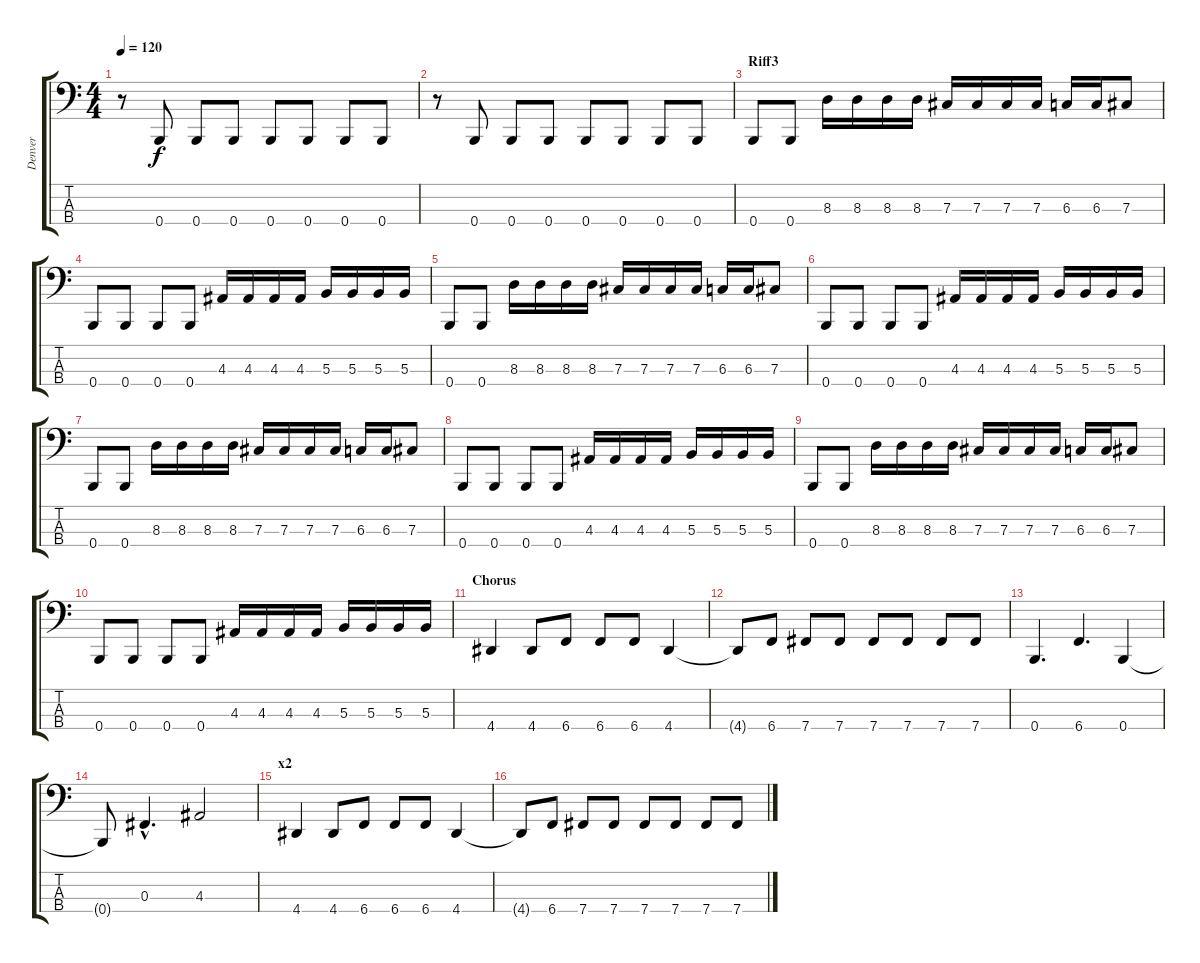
\track ("Denver" "Denver") {instrument electricbasspick}
\staff {score tabs}
\tuning (E2 B1 Gb1 B0) {hide}
\ts (4 4)
\tempo 120
\clef f4
\ks c
r.8{dy f} 0.4.8 0.4.8 0.4.8 0.4.8 0.4.8 0.4.8 0.4.8 |
r.8 0.4.8 0.4.8 0.4.8 0.4.8 0.4.8 0.4.8 0.4.8 |
\section ("" "Riff3")
0.4.8 0.4.8 8.3.16 8.3.16 8.3.16 8.3.16 7.3.16 7.3.16 7.3.16 7.3.16 6.3.16 6.3.16 7.3.8 |
0.4.8 0.4.8 0.4.8 0.4.8 4.3.16 4.3.16 4.3.16 4.3.16 5.3.16 5.3.16 5.3.16 5.3.16 |
0.4.8 0.4.8 8.3.16 8.3.16 8.3.16 8.3.16 7.3.16 7.3.16 7.3.16 7.3.16 6.3.16 6.3.16 7.3.8 |
0.4.8 0.4.8 0.4.8 0.4.8 4.3.16 4.3.16 4.3.16 4.3.16 5.3.16 5.3.16 5.3.16 5.3.16 |
0.4.8 0.4.8 8.3.16 8.3.16 8.3.16 8.3.16 7.3.16 7.3.16 7.3.16 7.3.16 6.3.16 6.3.16 7.3.8 |
0.4.8 0.4.8 0.4.8 0.4.8 4.3.16 4.3.16 4.3.16 4.3.16 5.3.16 5.3.16 5.3.16 5.3.16 |
0.4.8 0.4.8 8.3.16 8.3.16 8.3.16 8.3.16 7.3.16 7.3.16 7.3.16 7.3.16 6.3.16 6.3.16 7.3.8 |
0.4.8 0.4.8 0.4.8 0.4.8 4.3.16 4.3.16 4.3.16 4.3.16 5.3.16 5.3.16 5.3.16 5.3.16 |
\section ("" "Chorus")
4.4.4 4.4.8 6.4.8 6.4.8 6.4.8 4.4.4 |
4.4{t}.8 6.4.8 7.4.8 7.4.8 7.4.8 7.4.8 7.4.8 7.4.8 |
0.4.4{d} 6.4.4{d} 0.4.4 |
0.4{t}.8 0.3{hac}.4{d} 4.3.2 |
\section ("" "x2")
4.4.4 4.4.8 6.4.8 6.4.8 6.4.8 4.4.4 |
4.4{t}.8 6.4.8 7.4.8 7.4.8 7.4.8 7.4.8 7.4.8 7.4.8
